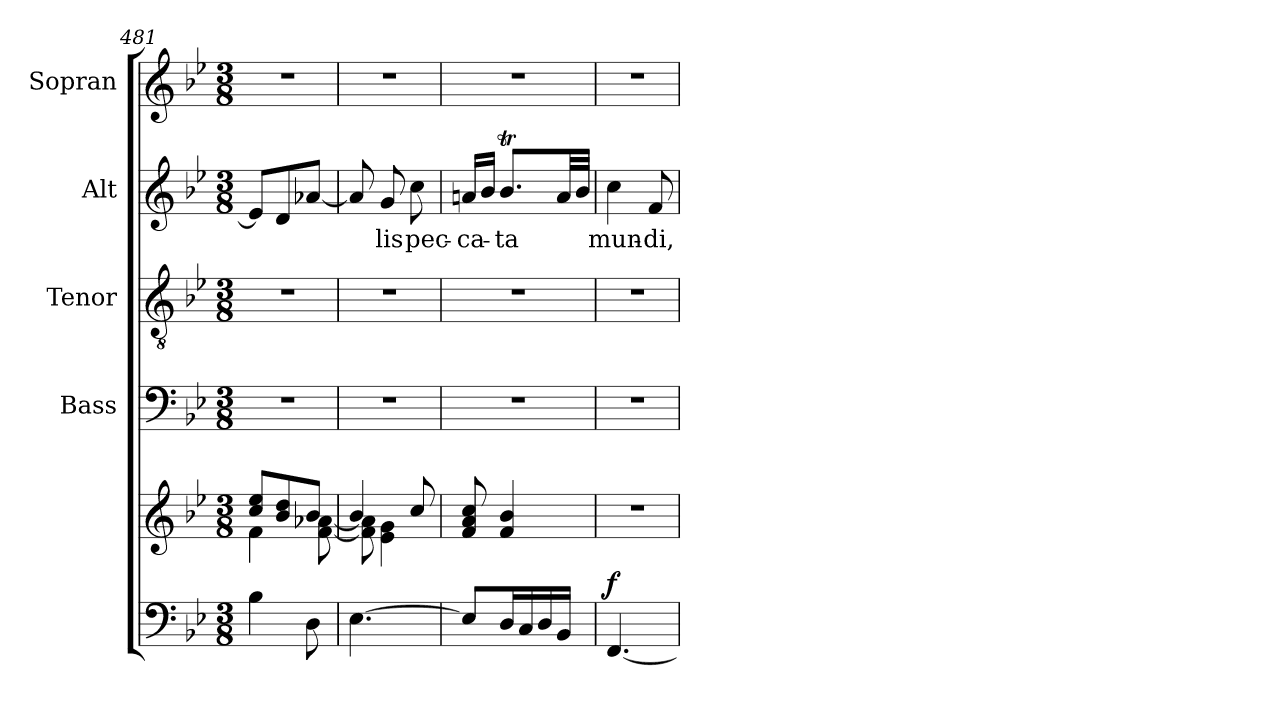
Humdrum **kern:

**kern	**kern	**dynam	**kern	**kern	**kern	**text	**kern
*part5	*part5	*part5	*part4	*part3	*part2	*part2	*part1
*staff6	*staff5	*staff5/6	*staff4	*staff3	*staff2	*staff2	*staff1
*	*	*	*I"Bass	*I"Tenor	*I"Alt	*	*I"Sopran
*	*	*	*I'B.	*I'T.	*I'A.	*	*I'S.
*clefF4	*clefG2	*	*clefF4	*clefGv2	*clefG2	*	*clefG2
*k[b-e-]	*k[b-e-]	*	*k[b-e-]	*k[b-e-]	*k[b-e-]	*	*k[b-e-]
*B-:	*B-:	*	*B-:	*B-:	*B-:	*	*B-:
*M3/8	*M3/8	*	*M3/8	*M3/8	*M3/8	*	*M3/8
=481	=481	=481	=481	=481	=481	=481	=481
*	*^	*	*	*	*	*	*
4B-\	8cc/ 8ee-/L	4f\	.	4.r	4.r	8e-/L]	.	4.r
.	8b-/ 8dd/	.	.	.	.	8d/	.	.
8D\	8b-/J	[<8f\ [<8a-X\	.	.	.	[8a-X/J	.	.
=482	=482	=482	=482	=482	=482	=482	=482	=482
[4.E-\	4b-/	8f\] 8a-\]	.	4.r	4.r	8a-/]	.	4.r
!	!	!	!	!	!	!	!LO:LY:b	!
.	.	4e-\ 4g\	.	.	.	8g/	-lis	.
!	!	!	!	!	!	!	!LO:LY:b	!
.	8cc/	.	.	.	.	8cc\	pec-	.
*	*v	*v	*	*	*	*	*	*
=483	=483	=483	=483	=483	=483	=483	=483
!	!	!	!	!	!	!LO:LY:b	!
8E-/L]	8f/ 8a/ 8cc/	.	4.r	4.r	16an/LL	-ca-	4.r
.	.	.	.	.	16b-/JJ	.	.
!	!	!	!	!	!	!LO:LY:b	!
16D/L	4f/ 4b-/	.	.	.	8.b-T/L	-ta	.
16C/	.	.	.	.	.	.	.
16D/	.	.	.	.	.	.	.
16BB-/JJ	.	.	.	.	32a/LL	.	.
.	.	.	.	.	32b-/JJJ	.	.
!!LO:PB:g=z
=484	=484	=484	=484	=484	=484	=484	=484
!	!	!LO:DY:a=2	!	!	!	!LO:LY:b	!
[4.FF/	4.r	f	4.r	4.r	4cc\	mun-	4.r
!	!	!	!	!	!	!LO:LY:b	!
.	.	.	.	.	8f/	-di,	.
=	=	=	=	=	=	=	=
*-	*-	*-	*-	*-	*-	*-	*-
